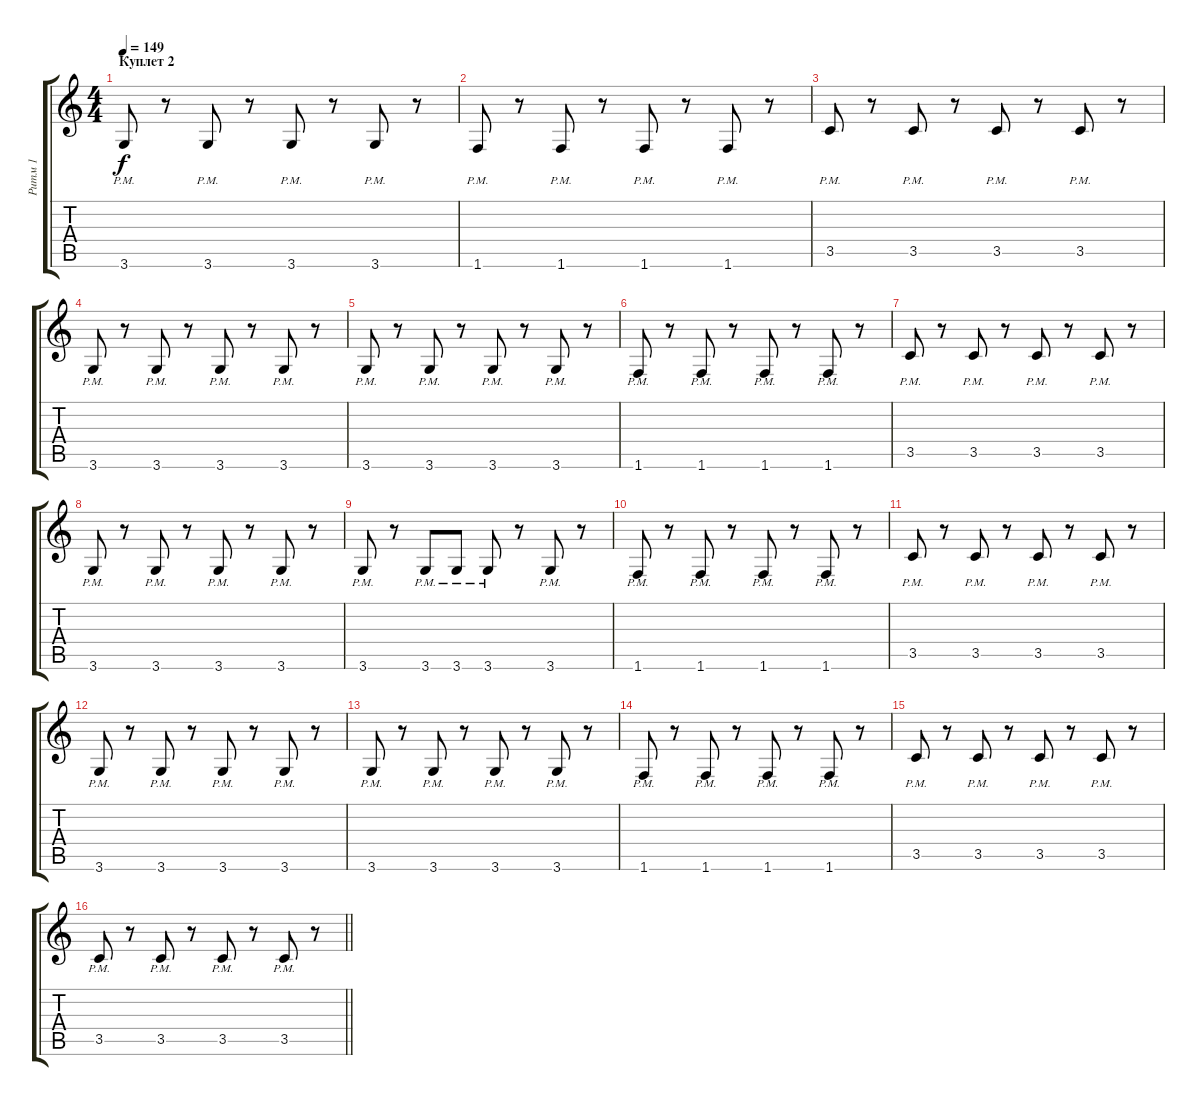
\track ("Ритм 1" "Ритм 1") {instrument distortionguitar}
\staff {score tabs}
\tuning (E4 B3 G3 D3 A2 E2) {hide}
\ts (4 4)
\section ("" "Куплет 2")
\tempo 149
\clef g2
\ks c
3.6{pm}.8{dy f} r.8 3.6{pm}.8 r.8 3.6{pm}.8 r.8 3.6{pm}.8 r.8 |
1.6{pm}.8 r.8 1.6{pm}.8 r.8 1.6{pm}.8 r.8 1.6{pm}.8 r.8 |
3.5{pm}.8 r.8 3.5{pm}.8 r.8 3.5{pm}.8 r.8 3.5{pm}.8 r.8 |
3.6{pm}.8 r.8 3.6{pm}.8 r.8 3.6{pm}.8 r.8 3.6{pm}.8 r.8 |
3.6{pm}.8 r.8 3.6{pm}.8 r.8 3.6{pm}.8 r.8 3.6{pm}.8 r.8 |
1.6{pm}.8 r.8 1.6{pm}.8 r.8 1.6{pm}.8 r.8 1.6{pm}.8 r.8 |
3.5{pm}.8 r.8 3.5{pm}.8 r.8 3.5{pm}.8 r.8 3.5{pm}.8 r.8 |
3.6{pm}.8 r.8 3.6{pm}.8 r.8 3.6{pm}.8 r.8 3.6{pm}.8 r.8 |
3.6{pm}.8 r.8 3.6{pm}.8 3.6{pm}.8 3.6{pm}.8 r.8 3.6{pm}.8 r.8 |
1.6{pm}.8 r.8 1.6{pm}.8 r.8 1.6{pm}.8 r.8 1.6{pm}.8 r.8 |
3.5{pm}.8 r.8 3.5{pm}.8 r.8 3.5{pm}.8 r.8 3.5{pm}.8 r.8 |
3.6{pm}.8 r.8 3.6{pm}.8 r.8 3.6{pm}.8 r.8 3.6{pm}.8 r.8 |
3.6{pm}.8 r.8 3.6{pm}.8 r.8 3.6{pm}.8 r.8 3.6{pm}.8 r.8 |
1.6{pm}.8 r.8 1.6{pm}.8 r.8 1.6{pm}.8 r.8 1.6{pm}.8 r.8 |
3.5{pm}.8 r.8 3.5{pm}.8 r.8 3.5{pm}.8 r.8 3.5{pm}.8 r.8 |
\barLineRight lightlight
3.5{pm}.8 r.8 3.5{pm}.8 r.8 3.5{pm}.8 r.8 3.5{pm}.8 r.8
